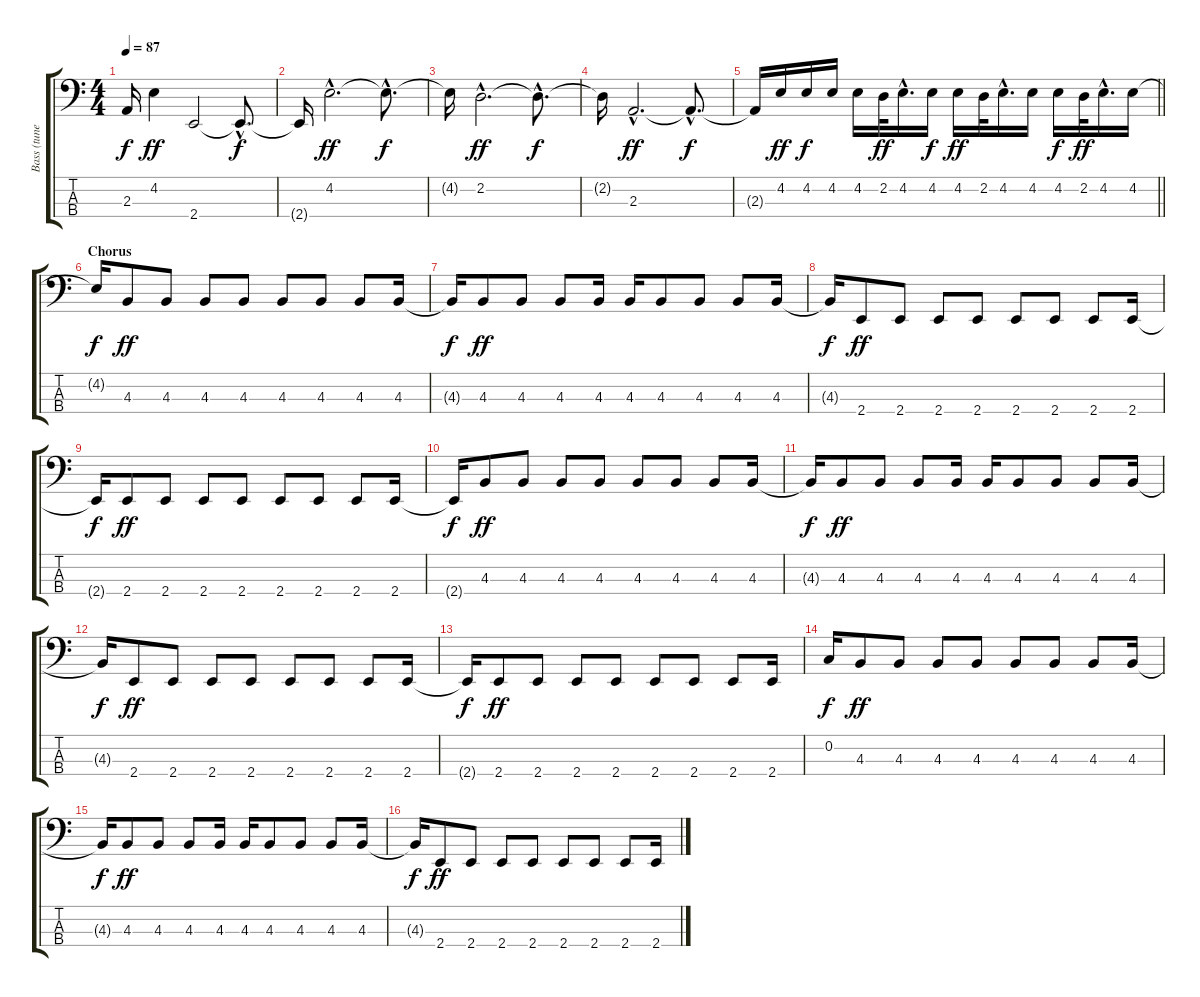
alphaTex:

\track ("Bass (tuned D)" "Bass (tune") {instrument electricbassfinger}
\staff {score tabs}
\tuning (F2 C2 G1 D1) {hide}
\ts (4 4)
\tempo 87
\clef f4
\ks c
2.3{t}.16{dy f} 4.2.4{dy ff} 2.4.2 2.4{hac t}.8{d dy f} |
2.4{t}.16 4.2{hac}.2{d dy ff} 4.2{hac t}.8{d dy f} |
4.2{t}.16 2.2{hac}.2{d dy ff} 2.2{hac t}.8{d dy f} |
2.2{t}.16 2.3{hac}.2{d dy ff} 2.3{hac t}.8{d dy f} |
\barLineRight lightlight
2.3{t}.16 4.2.16{dy ff} 4.2.16{dy f} 4.2.16 4.2.16 2.2.32{dy ff} 4.2{hac}.16{d} 4.2.16{dy f} 4.2.16{dy ff} 2.2.32 4.2{hac}.16{d} 4.2.16 4.2.16{dy f} 2.2.32{dy ff} 4.2{hac}.16{d} 4.2.16 |
\section ("" "Chorus")
4.2{t}.16{dy f} 4.3.8{dy ff} 4.3.8 4.3.8 4.3.8 4.3.8 4.3.8 4.3.8 4.3.16 |
4.3{t}.16{dy f} 4.3.8{dy ff} 4.3.8 4.3.8 4.3.16 4.3.16 4.3.8 4.3.8 4.3.8 4.3.16 |
4.3{t}.16{dy f} 2.4.8{dy ff} 2.4.8 2.4.8 2.4.8 2.4.8 2.4.8 2.4.8 2.4.16 |
2.4{t}.16{dy f} 2.4.8{dy ff} 2.4.8 2.4.8 2.4.8 2.4.8 2.4.8 2.4.8 2.4.16 |
2.4{t}.16{dy f} 4.3.8{dy ff} 4.3.8 4.3.8 4.3.8 4.3.8 4.3.8 4.3.8 4.3.16 |
4.3{t}.16{dy f} 4.3.8{dy ff} 4.3.8 4.3.8 4.3.16 4.3.16 4.3.8 4.3.8 4.3.8 4.3.16 |
4.3{t}.16{dy f} 2.4.8{dy ff} 2.4.8 2.4.8 2.4.8 2.4.8 2.4.8 2.4.8 2.4.16 |
2.4{t}.16{dy f} 2.4.8{dy ff} 2.4.8 2.4.8 2.4.8 2.4.8 2.4.8 2.4.8 2.4.16 |
0.2.16{dy f} 4.3.8{dy ff} 4.3.8 4.3.8 4.3.8 4.3.8 4.3.8 4.3.8 4.3.16 |
4.3{t}.16{dy f} 4.3.8{dy ff} 4.3.8 4.3.8 4.3.16 4.3.16 4.3.8 4.3.8 4.3.8 4.3.16 |
4.3{t}.16{dy f} 2.4.8{dy ff} 2.4.8 2.4.8 2.4.8 2.4.8 2.4.8 2.4.8 2.4.16
